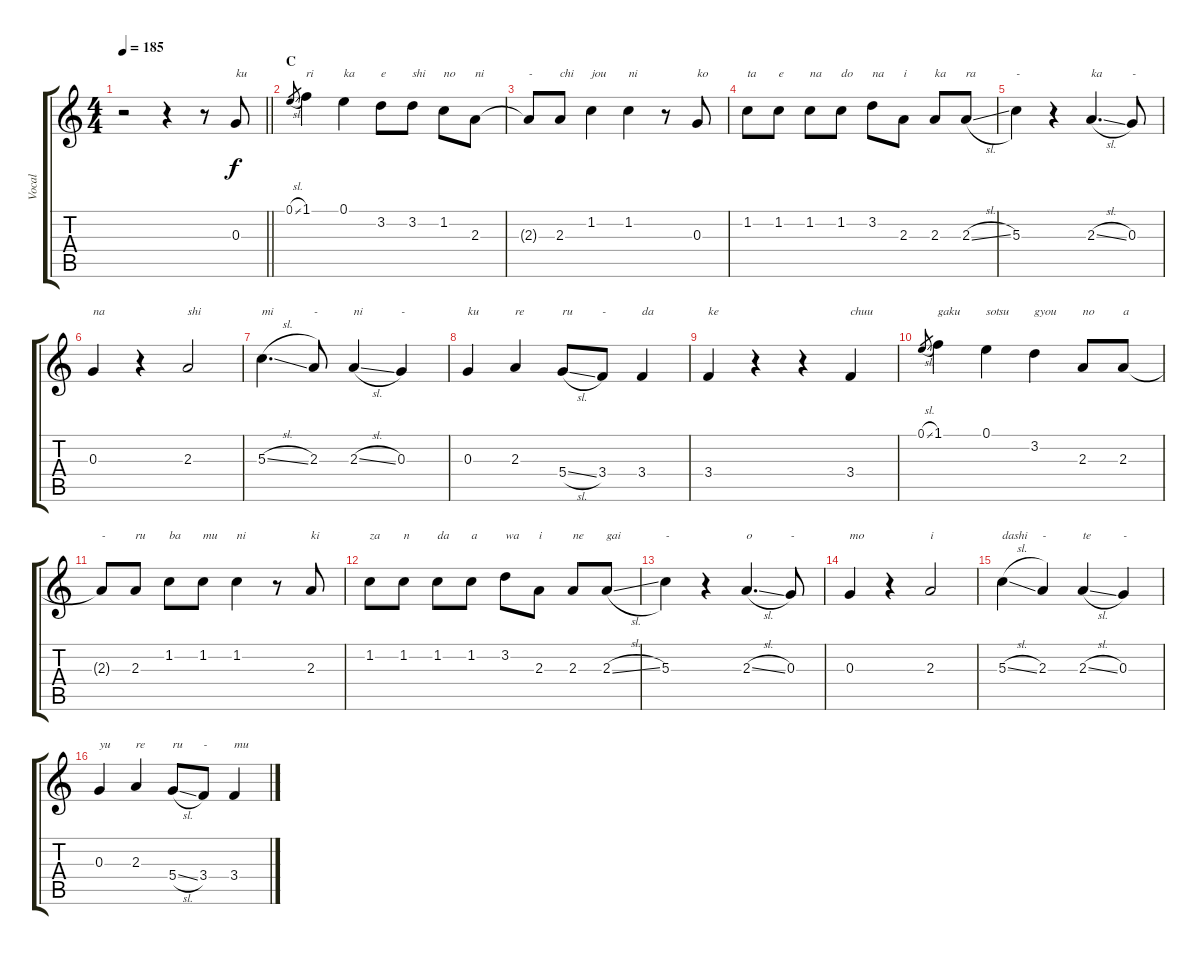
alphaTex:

\track ("Vocal" "Vocal") {instrument contrabass}
\staff {score tabs}
\tuning (E4 B3 G3 D3 A2 E2) {hide}
\ts (4 4)
\tempo 185
\clef g2
\barLineRight lightlight
\ks c
r.2{dy f} r.4 r.8 0.3.8{txt "ku"} |
\section ("" "C")
0.1{sl}.8{gr} 1.1.4{txt "ri"} 0.1.4{txt "ka"} 3.2.8{txt "e"} 3.2.8{txt "shi"} 1.2.8{txt "no"} 2.3.8{txt "ni"} |
2.3{t}.8{txt "-"} 2.3.8{txt "chi"} 1.2.4{txt "jou"} 1.2.4{txt "ni"} r.8 0.3.8{txt "ko"} |
1.2.8{txt "ta"} 1.2.8{txt "e"} 1.2.8{txt "na"} 1.2.8{txt "do"} 3.2.8{txt "na"} 2.3.8{txt "i"} 2.3.8{txt "ka"} 2.3{sl}.8{txt "ra"} |
5.3.4{txt "-"} r.4 2.3{sl}.4{d txt "ka"} 0.3.8{txt "-"} |
0.3.4{txt "na"} r.4 2.3.2{txt "shi"} |
5.3{sl}.4{d txt "mi"} 2.3.8{txt "-"} 2.3{sl}.4{txt "ni"} 0.3.4{txt "-"} |
0.3.4{txt "ku"} 2.3.4{txt "re"} 5.4{sl}.8{txt "ru"} 3.4.8{txt "-"} 3.4.4{txt "da"} |
3.4.4{txt "ke"} r.4 r.4 3.4.4{txt "chuu"} |
0.1{sl}.8{gr} 1.1.4{txt "gaku"} 0.1.4{txt "sotsu"} 3.2.4{txt "gyou"} 2.3.8{txt "no"} 2.3.8{txt "a"} |
2.3{t}.8{txt "-"} 2.3.8{txt "ru"} 1.2.8{txt "ba"} 1.2.8{txt "mu"} 1.2.4{txt "ni"} r.8 2.3.8{txt "ki"} |
1.2.8{txt "za"} 1.2.8{txt "n"} 1.2.8{txt "da"} 1.2.8{txt "a"} 3.2.8{txt "wa"} 2.3.8{txt "i"} 2.3.8{txt "ne"} 2.3{sl}.8{txt "gai"} |
5.3.4{txt "-"} r.4 2.3{sl}.4{d txt "o"} 0.3.8{txt "-"} |
0.3.4{txt "mo"} r.4 2.3.2{txt "i"} |
5.3{sl}.4{txt "dashi"} 2.3.4{txt "-"} 2.3{sl}.4{txt "te"} 0.3.4{txt "-"} |
0.3.4{txt "yu"} 2.3.4{txt "re"} 5.4{sl}.8{txt "ru"} 3.4.8{txt "-"} 3.4.4{txt "mu"}
